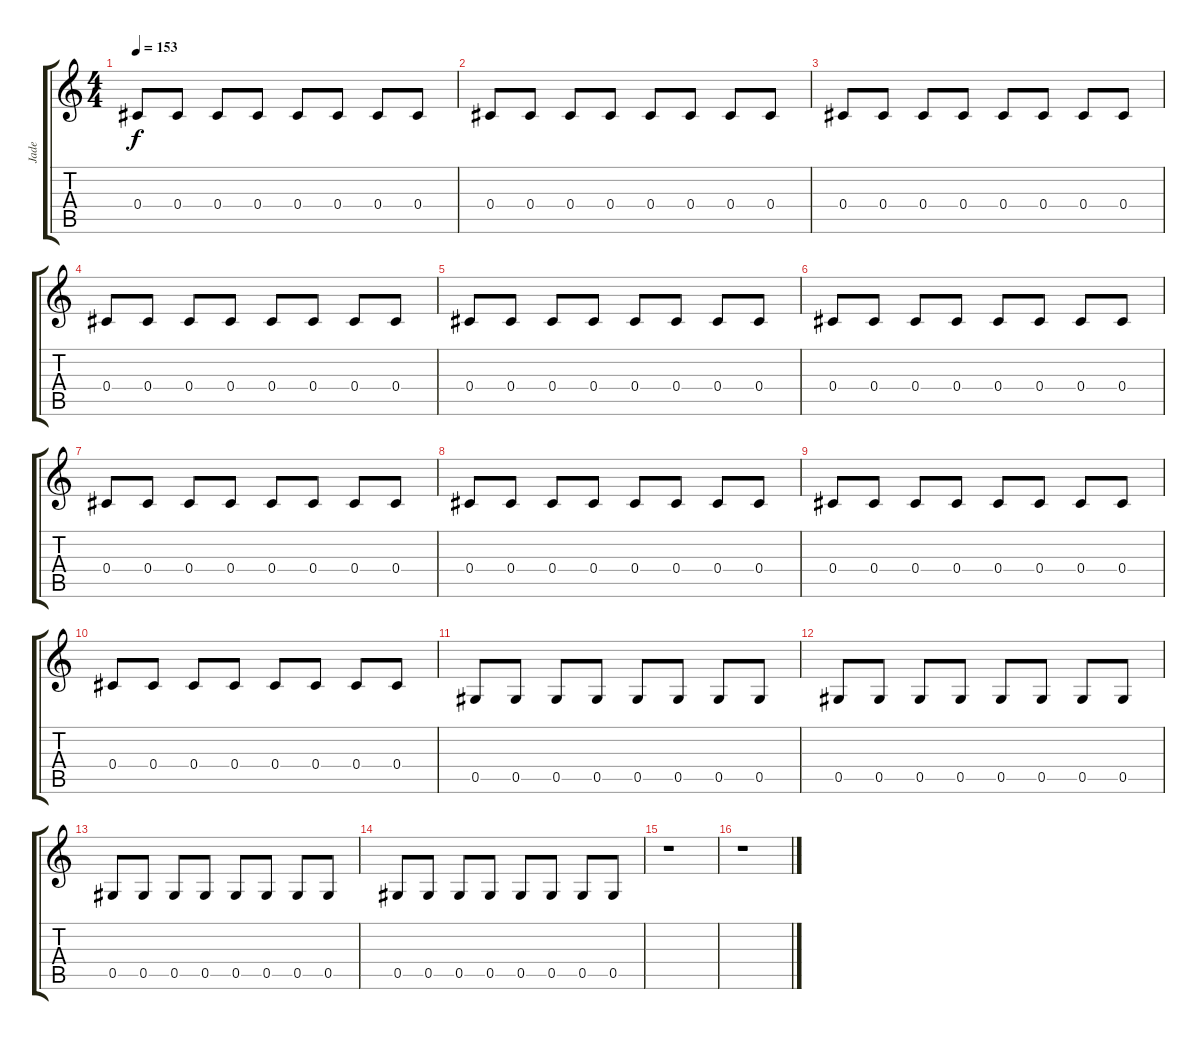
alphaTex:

\track ("Jade" "Jade") {instrument electricguitarjazz}
\staff {score tabs}
\tuning (Eb4 Bb3 Gb3 Db3 Ab2 Eb2) {hide}
\ts (4 4)
\tempo 153
\clef g2
\ks c
0.4.8{dy f} 0.4.8 0.4.8 0.4.8 0.4.8 0.4.8 0.4.8 0.4.8 |
0.4.8 0.4.8 0.4.8 0.4.8 0.4.8 0.4.8 0.4.8 0.4.8 |
0.4.8 0.4.8 0.4.8 0.4.8 0.4.8 0.4.8 0.4.8 0.4.8 |
0.4.8 0.4.8 0.4.8 0.4.8 0.4.8 0.4.8 0.4.8 0.4.8 |
0.4.8 0.4.8 0.4.8 0.4.8 0.4.8 0.4.8 0.4.8 0.4.8 |
0.4.8 0.4.8 0.4.8 0.4.8 0.4.8 0.4.8 0.4.8 0.4.8 |
0.4.8 0.4.8 0.4.8 0.4.8 0.4.8 0.4.8 0.4.8 0.4.8 |
0.4.8 0.4.8 0.4.8 0.4.8 0.4.8 0.4.8 0.4.8 0.4.8 |
0.4.8 0.4.8 0.4.8 0.4.8 0.4.8 0.4.8 0.4.8 0.4.8 |
0.4.8 0.4.8 0.4.8 0.4.8 0.4.8 0.4.8 0.4.8 0.4.8 |
0.5.8 0.5.8 0.5.8 0.5.8 0.5.8 0.5.8 0.5.8 0.5.8 |
0.5.8 0.5.8 0.5.8 0.5.8 0.5.8 0.5.8 0.5.8 0.5.8 |
0.5.8 0.5.8 0.5.8 0.5.8 0.5.8 0.5.8 0.5.8 0.5.8 |
0.5.8 0.5.8 0.5.8 0.5.8 0.5.8 0.5.8 0.5.8 0.5.8 |
r.1 |
r.1
